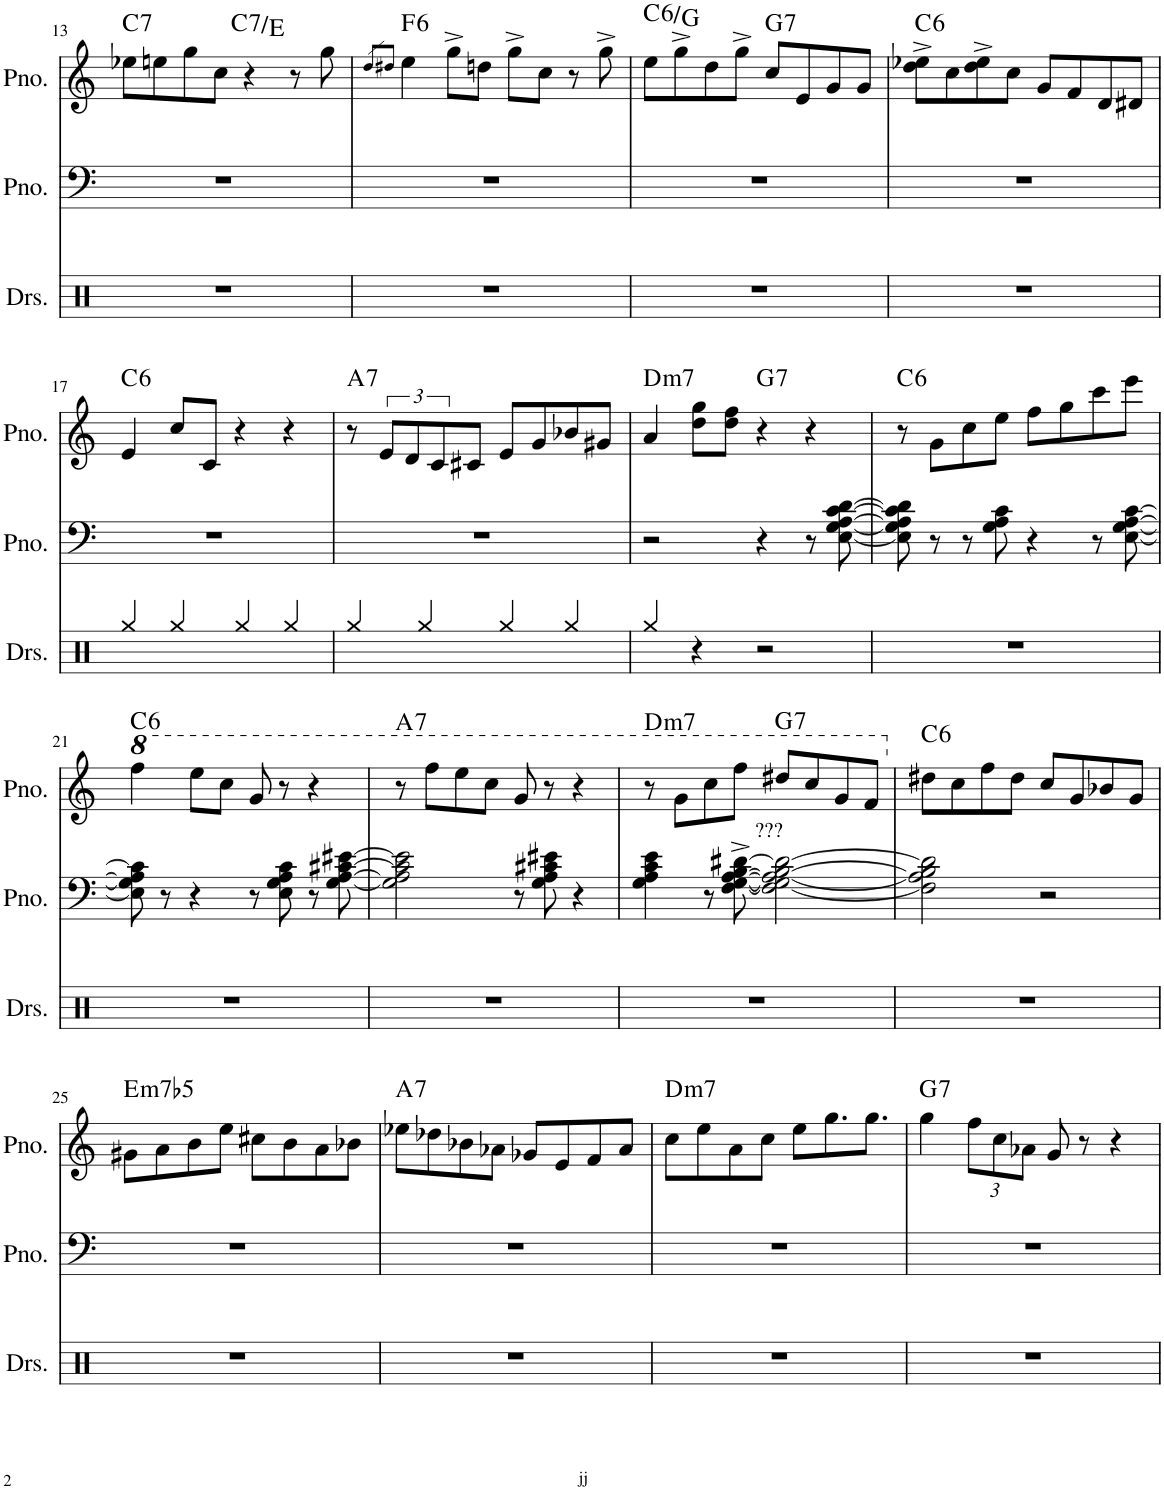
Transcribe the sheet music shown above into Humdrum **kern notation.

**kern	**kern	**kern	**harte
*part3	*part2	*part1	*part1
*staff3	*staff2	*staff1	*
*I"Drumset	*I"Piano	*I"Piano	*
*I'Drs.	*I'Pno.	*I'Pno.	*
!!LO:PB:g=z
*clefX	*clefF4	*clefG2	*
*k[]	*k[]	*k[]	*
*M4/4	*M4/4	*M4/4	*
=13	=13	=13	=13
!	!	!	!LO:H:kt=7
1r	1r	8ee-X\L	C:7
.	.	8een\	.
.	.	8gg\	.
.	.	8cc\J	.
!	!	!	!LO:H:kt=7
.	.	4r	C:7/3
.	.	8r	.
.	.	8gg\	.
=14	=14	=14	=14
.	.	8qdd/L	.
.	.	8qdd#X/J	.
!	!	!	!LO:H:kt=6
1r	1r	4ee\	F:maj6
.	.	8gg^\L	.
.	.	8ddn\J	.
.	.	8gg^\L	.
.	.	8cc\J	.
.	.	8r	.
.	.	8gg^\	.
=15	=15	=15	=15
!	!	!	!LO:H:kt=6
1r	1r	8ee\L	C:maj6/5
.	.	8gg^\	.
.	.	8dd\	.
.	.	8gg^\J	.
!	!	!	!LO:H:kt=7
.	.	8cc/L	G:7
.	.	8e/	.
.	.	8g/	.
.	.	8g/J	.
=16	=16	=16	=16
!	!	!	!LO:H:kt=6
1r	1r	8dd\^ 8ee-X\^L	C:maj6
.	.	8cc\	.
.	.	8dd\^ 8ee-\^	.
.	.	8cc\J	.
.	.	8g/L	.
.	.	8f/	.
.	.	8d/	.
.	.	8d#X/J	.
!!LO:LB:g=z
=17	=17	=17	=17
!	!	!	!LO:H:kt=6
4Rgg/	1r	4e/	C:maj6
4Rgg/	.	8cc/L	.
.	.	8c/J	.
4Rgg/	.	4r	.
4Rgg/	.	4r	.
=18	=18	=18	=18
!	!	!	!LO:H:kt=7
4Rgg/	1r	8r	A:7
.	.	12e/L	.
.	.	12d/	.
4Rgg/	.	.	.
.	.	12c/	.
.	.	8c#X/J	.
4Rgg/	.	8e/L	.
.	.	8g/	.
4Rgg/	.	8b-X/	.
.	.	8g#X/J	.
=19	=19	=19	=19
!	!	!	!LO:H:kt=m7
4Rgg/	2r	4a/	D:min7
4r	.	8dd\ 8gg\L	.
.	.	8dd\ 8ff\J	.
!	!	!	!LO:H:kt=7
2r	4r	4r	G:7
.	8r	4r	.
.	[8E\ [8G\ [8A\ [8c\ [8d\	.	.
=20	=20	=20	=20
!	!	!	!LO:H:kt=6
1r	8E\] 8G\] 8A\] 8c\] 8d\]	8r	C:maj6
.	8r	8g\L	.
.	8r	8cc\	.
.	8G\ 8A\ 8c\	8ee\J	.
.	4r	8ff\L	.
.	.	8gg\	.
.	8r	8ccc\	.
.	[8E\ [8G\ [8A\ [8c\	8eee\J	.
!!LO:LB:g=z
=21	=21	=21	=21
*	*	*8va	*
!	!	!	!LO:H:kt=6
1r	8E\] 8G\] 8A\] 8c\]	4fff\	C:maj6
.	8r	.	.
.	4r	8eee\L	.
.	.	8ccc\J	.
.	8r	8gg/	.
.	8E\ 8G\ 8A\ 8c\	8r	.
.	8r	4r	.
.	[8G\ [8A\ [8c#X\ [8e#X\	.	.
=22	=22	=22	=22
!	!	!	!LO:H:kt=7
1r	2G\] 2A\] 2c#\] 2e#\]	8r	A:7
.	.	8fff\L	.
.	.	8eee\	.
.	.	8ccc\J	.
.	8r	8gg/	.
.	8G\ 8A\ 8c#X\ 8e#X\	8r	.
.	4r	4r	.
=23	=23	=23	=23
!	!	!	!LO:H:kt=m7
1r	4G\ 4A\ 4c\ 4e\	8r	D:min7
.	.	8gg\L	.
.	8r	8ccc\	.
!	!LO:TX:a:t=???	!	!
.	[8F\^ [8G\^ [8A\^ [8B\^ [8d#X\^	8fff\J	.
!	!	!	!LO:H:kt=7
.	2F\_ 2G\] 2A\_ 2B\_ 2d#\_	8ddd#X/L	G:7
.	.	8ccc/	.
.	.	8gg/	.
.	.	8ff/J	.
=24	=24	=24	=24
*	*	*X8va	*
!	!	!	!LO:H:kt=6
1r	2F\] 2A\] 2B\] 2d#\]	8dd#X\L	C:maj6
.	.	8cc\	.
.	.	8ff\	.
.	.	8dd#\J	.
.	2r	8cc/L	.
.	.	8g/	.
.	.	8b-X/	.
.	.	8g/J	.
!!LO:LB:g=z
=25	=25	=25	=25
!	!	!	!LO:H:kt=m7b5
1r	1r	8g#X\L	E:hdim7
.	.	8a\	.
.	.	8b\	.
.	.	8ee\J	.
.	.	8cc#X\L	.
.	.	8b\	.
.	.	8a\	.
.	.	8b-X\J	.
=26	=26	=26	=26
!	!	!	!LO:H:kt=7
1r	1r	8ee-X\L	A:7
.	.	8dd-X\	.
.	.	8b-X\	.
.	.	8a-X\J	.
.	.	8g-X/L	.
.	.	8e/	.
.	.	8f/	.
.	.	8a-/J	.
=27	=27	=27	=27
!	!	!	!LO:H:kt=m7
1r	1r	8cc\L	D:min7
.	.	8ee\	.
.	.	8a\	.
.	.	8cc\J	.
.	.	8ee\L	.
.	.	8.gg\	.
.	.	8.gg\J	.
=28	=28	=28	=28
!	!	!	!LO:H:kt=7
1r	1r	4gg\	G:7
*	*	*Xbrackettup	*
.	.	12ff\L	.
.	.	12cc\	.
.	.	12a-X\J	.
.	.	8g/	.
.	.	8r	.
.	.	4r	.
=	=	=	=
*-	*-	*-	*-
